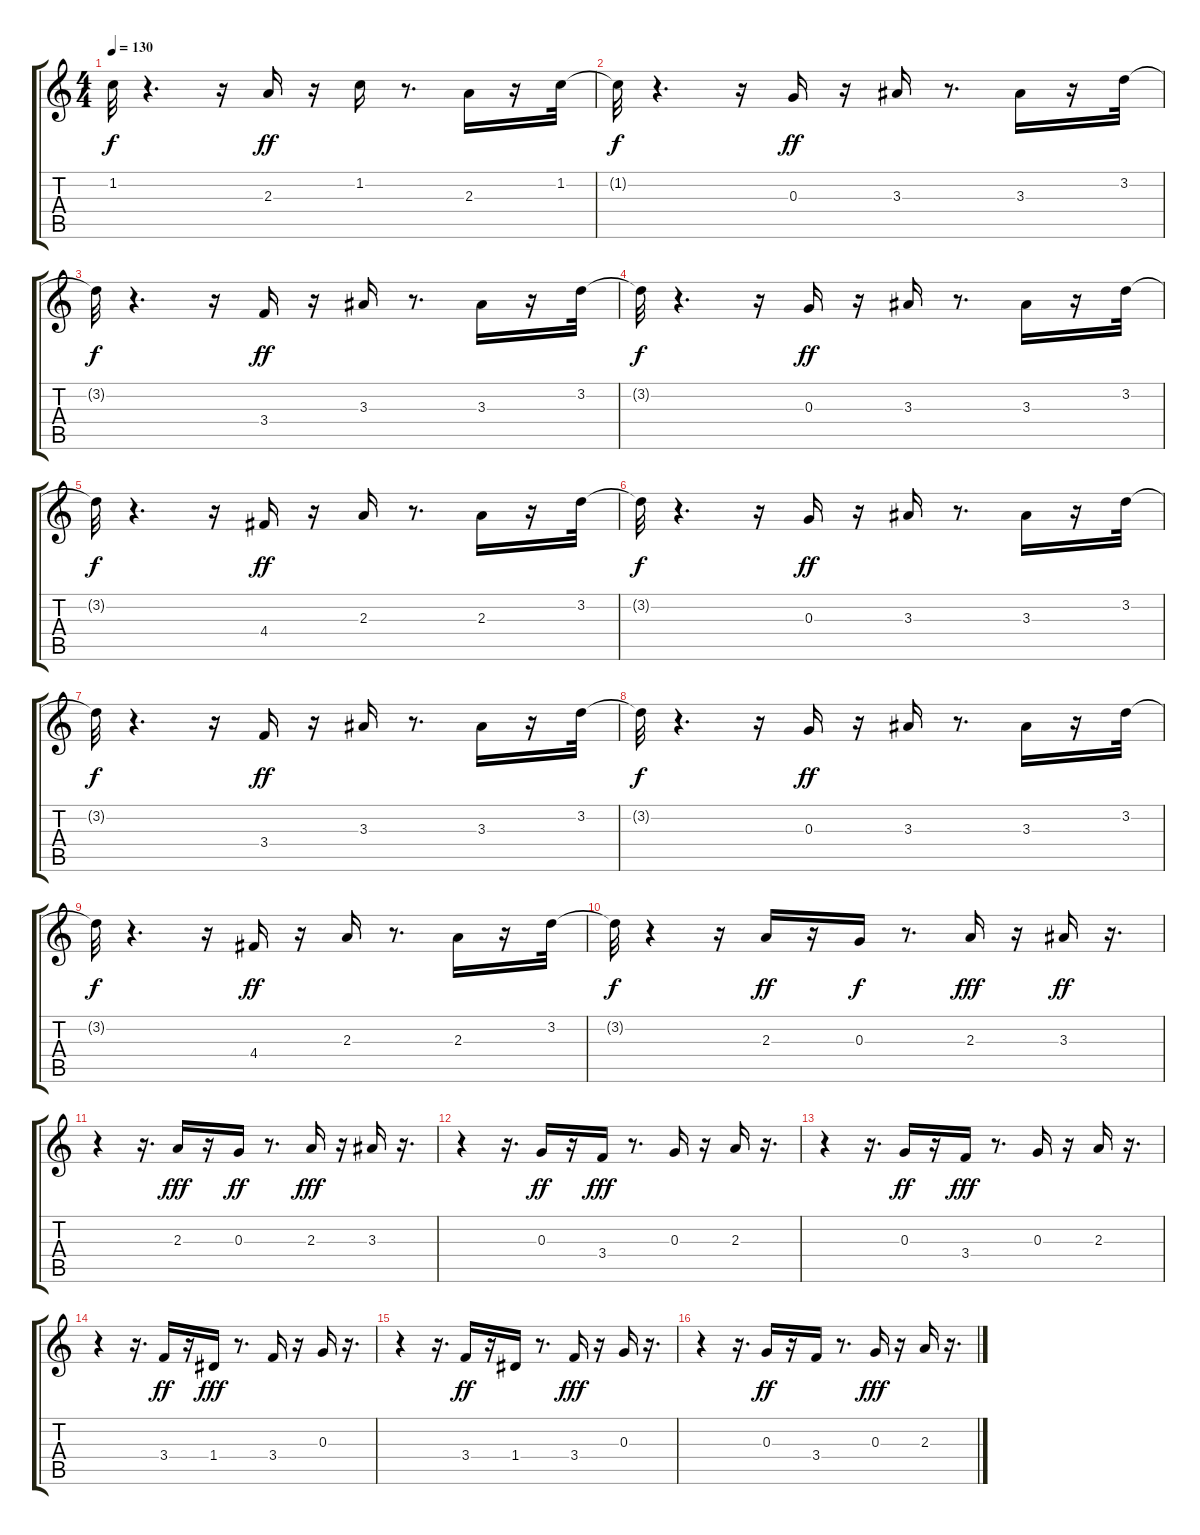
\track "" {instrument electricguitarmuted}
\staff {score tabs}
\tuning (E4 B3 G3 D3 A2 E2) {hide}
\ts (4 4)
\tempo 130
\clef g2
\ks c
1.2{t}.32{dy f} r.4{d} r.16 2.3.16{dy ff} r.16 1.2.16 r.8{d} 2.3.16 r.16 1.2.32 |
1.2{t}.32{dy f} r.4{d} r.16 0.3.16{dy ff} r.16 3.3.16 r.8{d} 3.3.16 r.16 3.2.32 |
3.2{t}.32{dy f} r.4{d} r.16 3.4.16{dy ff} r.16 3.3.16 r.8{d} 3.3.16 r.16 3.2.32 |
3.2{t}.32{dy f} r.4{d} r.16 0.3.16{dy ff} r.16 3.3.16 r.8{d} 3.3.16 r.16 3.2.32 |
3.2{t}.32{dy f} r.4{d} r.16 4.4.16{dy ff} r.16 2.3.16 r.8{d} 2.3.16 r.16 3.2.32 |
3.2{t}.32{dy f} r.4{d} r.16 0.3.16{dy ff} r.16 3.3.16 r.8{d} 3.3.16 r.16 3.2.32 |
3.2{t}.32{dy f} r.4{d} r.16 3.4.16{dy ff} r.16 3.3.16 r.8{d} 3.3.16 r.16 3.2.32 |
3.2{t}.32{dy f} r.4{d} r.16 0.3.16{dy ff} r.16 3.3.16 r.8{d} 3.3.16 r.16 3.2.32 |
3.2{t}.32{dy f} r.4{d} r.16 4.4.16{dy ff} r.16 2.3.16 r.8{d} 2.3.16 r.16 3.2.32 |
3.2{t}.32{dy f} r.4 r.16 2.3.16{dy ff} r.16 0.3.16{dy f} r.8{d} 2.3.16{dy fff} r.16 3.3.16{dy ff} r.16{d} |
r.4 r.16{d} 2.3.16{dy fff} r.16 0.3.16{dy ff} r.8{d} 2.3.16{dy fff} r.16 3.3.16 r.16{d} |
r.4 r.16{d} 0.3.16{dy ff} r.16 3.4.16{dy fff} r.8{d} 0.3.16 r.16 2.3.16 r.16{d} |
r.4 r.16{d} 0.3.16{dy ff} r.16 3.4.16{dy fff} r.8{d} 0.3.16 r.16 2.3.16 r.16{d} |
r.4 r.16{d} 3.4.16{dy ff} r.16 1.4.16{dy fff} r.8{d} 3.4.16 r.16 0.3.16 r.16{d} |
r.4 r.16{d} 3.4.16{dy ff} r.16 1.4.16 r.8{d} 3.4.16{dy fff} r.16 0.3.16 r.16{d} |
r.4 r.16{d} 0.3.16{dy ff} r.16 3.4.16 r.8{d} 0.3.16{dy fff} r.16 2.3.16 r.16{d}
